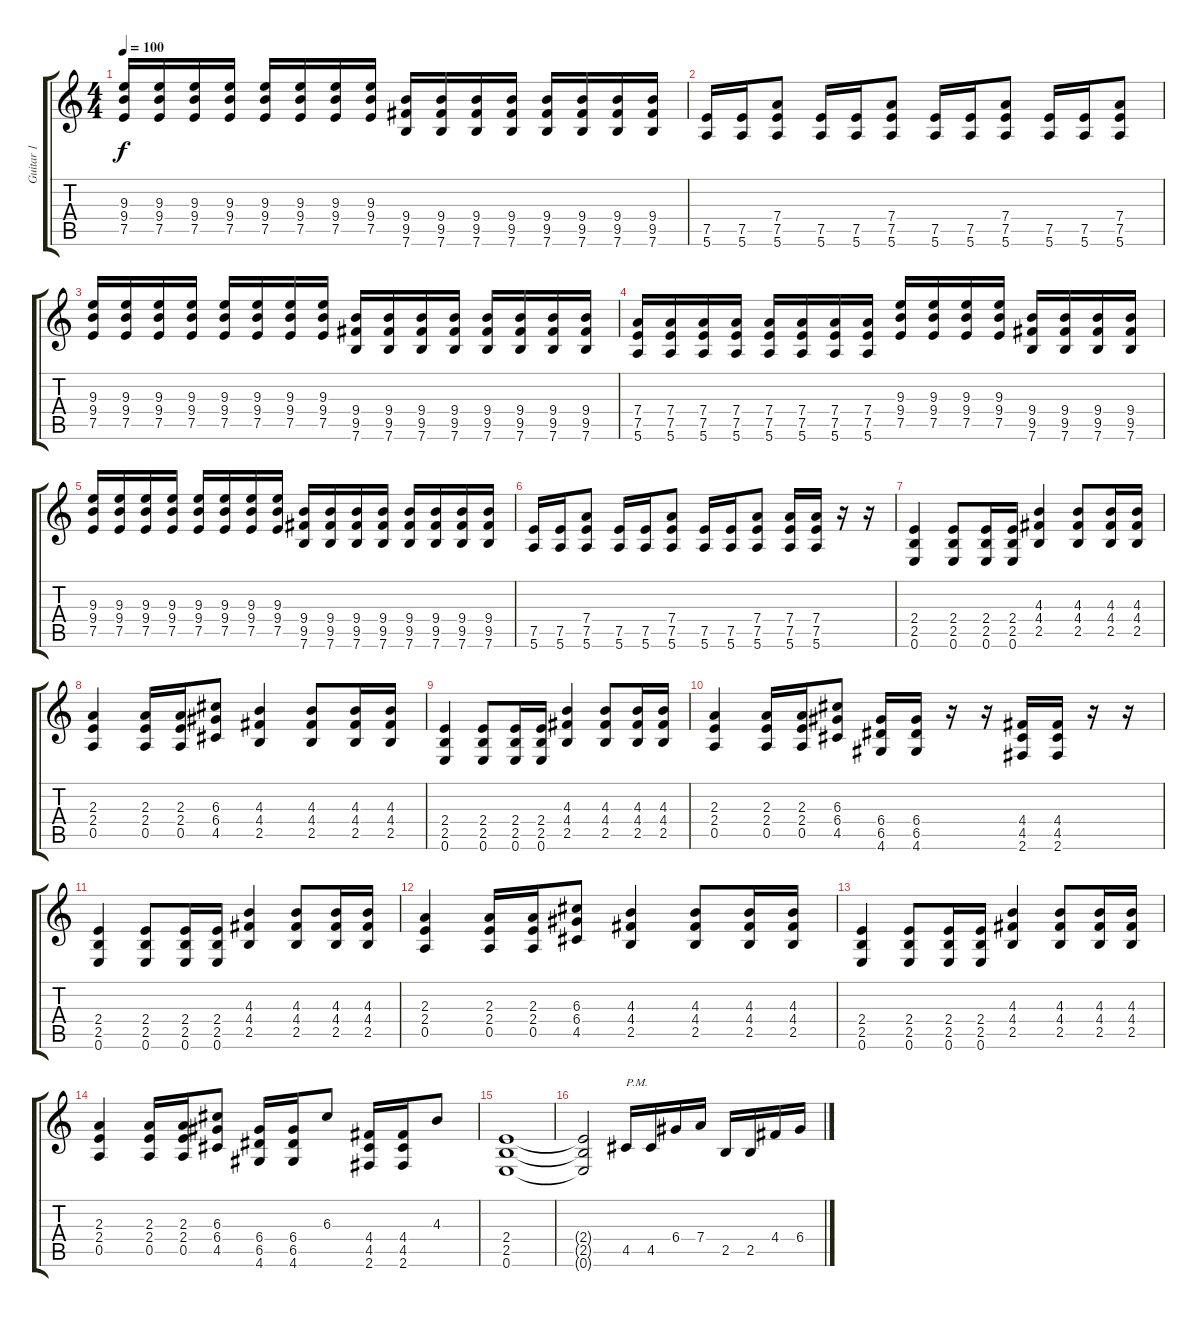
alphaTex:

\track ("Guitar 1" "Guitar 1") {instrument distortionguitar}
\staff {score tabs}
\tuning (E4 B3 G3 D3 A2 E2) {hide}
\ts (4 4)
\tempo 100
\clef g2
\ks c
(9.3 9.4 7.5).16{dy f} (9.3 9.4 7.5).16 (9.3 9.4 7.5).16 (9.3 9.4 7.5).16 (9.3 9.4 7.5).16 (9.3 9.4 7.5).16 (9.3 9.4 7.5).16 (9.3 9.4 7.5).16 (9.4 9.5 7.6).16 (9.4 9.5 7.6).16 (9.4 9.5 7.6).16 (9.4 9.5 7.6).16 (9.4 9.5 7.6).16 (9.4 9.5 7.6).16 (9.4 9.5 7.6).16 (9.4 9.5 7.6).16 |
(7.5 5.6).16 (7.5 5.6).16 (7.4 7.5 5.6).8 (7.5 5.6).16 (7.5 5.6).16 (7.4 7.5 5.6).8 (7.5 5.6).16 (7.5 5.6).16 (7.4 7.5 5.6).8 (7.5 5.6).16 (7.5 5.6).16 (7.4 7.5 5.6).8 |
(9.3 9.4 7.5).16 (9.3 9.4 7.5).16 (9.3 9.4 7.5).16 (9.3 9.4 7.5).16 (9.3 9.4 7.5).16 (9.3 9.4 7.5).16 (9.3 9.4 7.5).16 (9.3 9.4 7.5).16 (9.4 9.5 7.6).16 (9.4 9.5 7.6).16 (9.4 9.5 7.6).16 (9.4 9.5 7.6).16 (9.4 9.5 7.6).16 (9.4 9.5 7.6).16 (9.4 9.5 7.6).16 (9.4 9.5 7.6).16 |
(7.4 7.5 5.6).16 (7.4 7.5 5.6).16 (7.4 7.5 5.6).16 (7.4 7.5 5.6).16 (7.4 7.5 5.6).16 (7.4 7.5 5.6).16 (7.4 7.5 5.6).16 (7.4 7.5 5.6).16 (9.3 9.4 7.5).16 (9.3 9.4 7.5).16 (9.3 9.4 7.5).16 (9.3 9.4 7.5).16 (9.4 9.5 7.6).16 (9.4 9.5 7.6).16 (9.4 9.5 7.6).16 (9.4 9.5 7.6).16 |
(9.3 9.4 7.5).16 (9.3 9.4 7.5).16 (9.3 9.4 7.5).16 (9.3 9.4 7.5).16 (9.3 9.4 7.5).16 (9.3 9.4 7.5).16 (9.3 9.4 7.5).16 (9.3 9.4 7.5).16 (9.4 9.5 7.6).16 (9.4 9.5 7.6).16 (9.4 9.5 7.6).16 (9.4 9.5 7.6).16 (9.4 9.5 7.6).16 (9.4 9.5 7.6).16 (9.4 9.5 7.6).16 (9.4 9.5 7.6).16 |
(7.5 5.6).16 (7.5 5.6).16 (7.4 7.5 5.6).8 (7.5 5.6).16 (7.5 5.6).16 (7.4 7.5 5.6).8 (7.5 5.6).16 (7.5 5.6).16 (7.4 7.5 5.6).8 (7.4 7.5 5.6).16 (7.4 7.5 5.6).16 r.16 r.16 |
(2.4 2.5 0.6).4 (2.4 2.5 0.6).8 (2.4 2.5 0.6).16 (2.4 2.5 0.6).16 (4.3 4.4 2.5).4 (4.3 4.4 2.5).8 (4.3 4.4 2.5).16 (4.3 4.4 2.5).16 |
(2.3 2.4 0.5).4 (2.3 2.4 0.5).16 (2.3 2.4 0.5).16 (6.3 6.4 4.5).8 (4.3 4.4 2.5).4 (4.3 4.4 2.5).8 (4.3 4.4 2.5).16 (4.3 4.4 2.5).16 |
(2.4 2.5 0.6).4 (2.4 2.5 0.6).8 (2.4 2.5 0.6).16 (2.4 2.5 0.6).16 (4.3 4.4 2.5).4 (4.3 4.4 2.5).8 (4.3 4.4 2.5).16 (4.3 4.4 2.5).16 |
(2.3 2.4 0.5).4 (2.3 2.4 0.5).16 (2.3 2.4 0.5).16 (6.3 6.4 4.5).8 (6.4 6.5 4.6).16 (6.4 6.5 4.6).16 r.16 r.16 (4.4 4.5 2.6).16 (4.4 4.5 2.6).16 r.16 r.16 |
(2.4 2.5 0.6).4 (2.4 2.5 0.6).8 (2.4 2.5 0.6).16 (2.4 2.5 0.6).16 (4.3 4.4 2.5).4 (4.3 4.4 2.5).8 (4.3 4.4 2.5).16 (4.3 4.4 2.5).16 |
(2.3 2.4 0.5).4 (2.3 2.4 0.5).16 (2.3 2.4 0.5).16 (6.3 6.4 4.5).8 (4.3 4.4 2.5).4 (4.3 4.4 2.5).8 (4.3 4.4 2.5).16 (4.3 4.4 2.5).16 |
(2.4 2.5 0.6).4 (2.4 2.5 0.6).8 (2.4 2.5 0.6).16 (2.4 2.5 0.6).16 (4.3 4.4 2.5).4 (4.3 4.4 2.5).8 (4.3 4.4 2.5).16 (4.3 4.4 2.5).16 |
(2.3 2.4 0.5).4 (2.3 2.4 0.5).16 (2.3 2.4 0.5).16 (6.3 6.4 4.5).8 (6.4 6.5 4.6).16 (6.4 6.5 4.6).16 6.3.8{volume 8 balance 0} (4.4 4.5 2.6).16{volume 13 balance 8} (4.4 4.5 2.6).16 4.3.8{volume 8 balance 0} |
(2.4 2.5 0.6).1{volume 13 balance 8} |
(2.4{t} 2.5{t} 0.6{t}).2 4.5.16{txt "P.M."} 4.5.16 6.4.16 7.4.16 2.5.16 2.5.16 4.4.16 6.4.16
